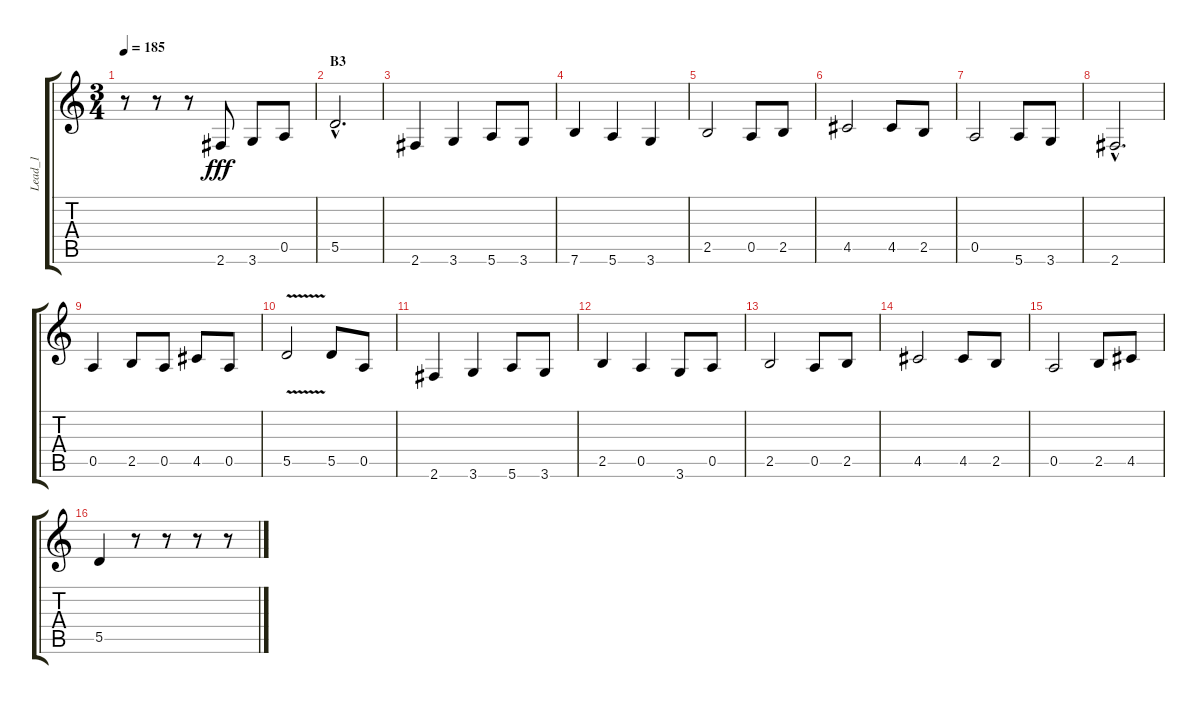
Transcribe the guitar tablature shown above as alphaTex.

\track ("Lead_1" "Lead_1") {instrument acousticguitarnylon}
\staff {score tabs}
\tuning (E4 B3 G3 D3 A2 E2) {hide}
\ts (3 4)
\tempo 185
\clef g2
\ks c
r.8{dy fff} r.8 r.8 2.6.8 3.6.8 0.5.8 |
\section ("" "B3")
5.5{hac}.2{d volume 16 instrument electricguitarclean} |
2.6.4 3.6.4 5.6.8 3.6.8 |
7.6.4 5.6.4 3.6.4 |
2.5.2 0.5.8 2.5.8 |
4.5.2 4.5.8 2.5.8 |
0.5.2 5.6.8 3.6.8 |
2.6{hac}.2{d} |
0.5.4 2.5.8 0.5.8 4.5.8 0.5.8 |
5.5{v}.2 5.5.8 0.5.8 |
2.6.4 3.6.4 5.6.8 3.6.8 |
2.5.4 0.5.4 3.6.8 0.5.8 |
2.5.2 0.5.8 2.5.8 |
4.5.2 4.5.8 2.5.8 |
0.5.2 2.5.8 4.5.8 |
5.5.4 r.8 r.8 r.8 r.8
